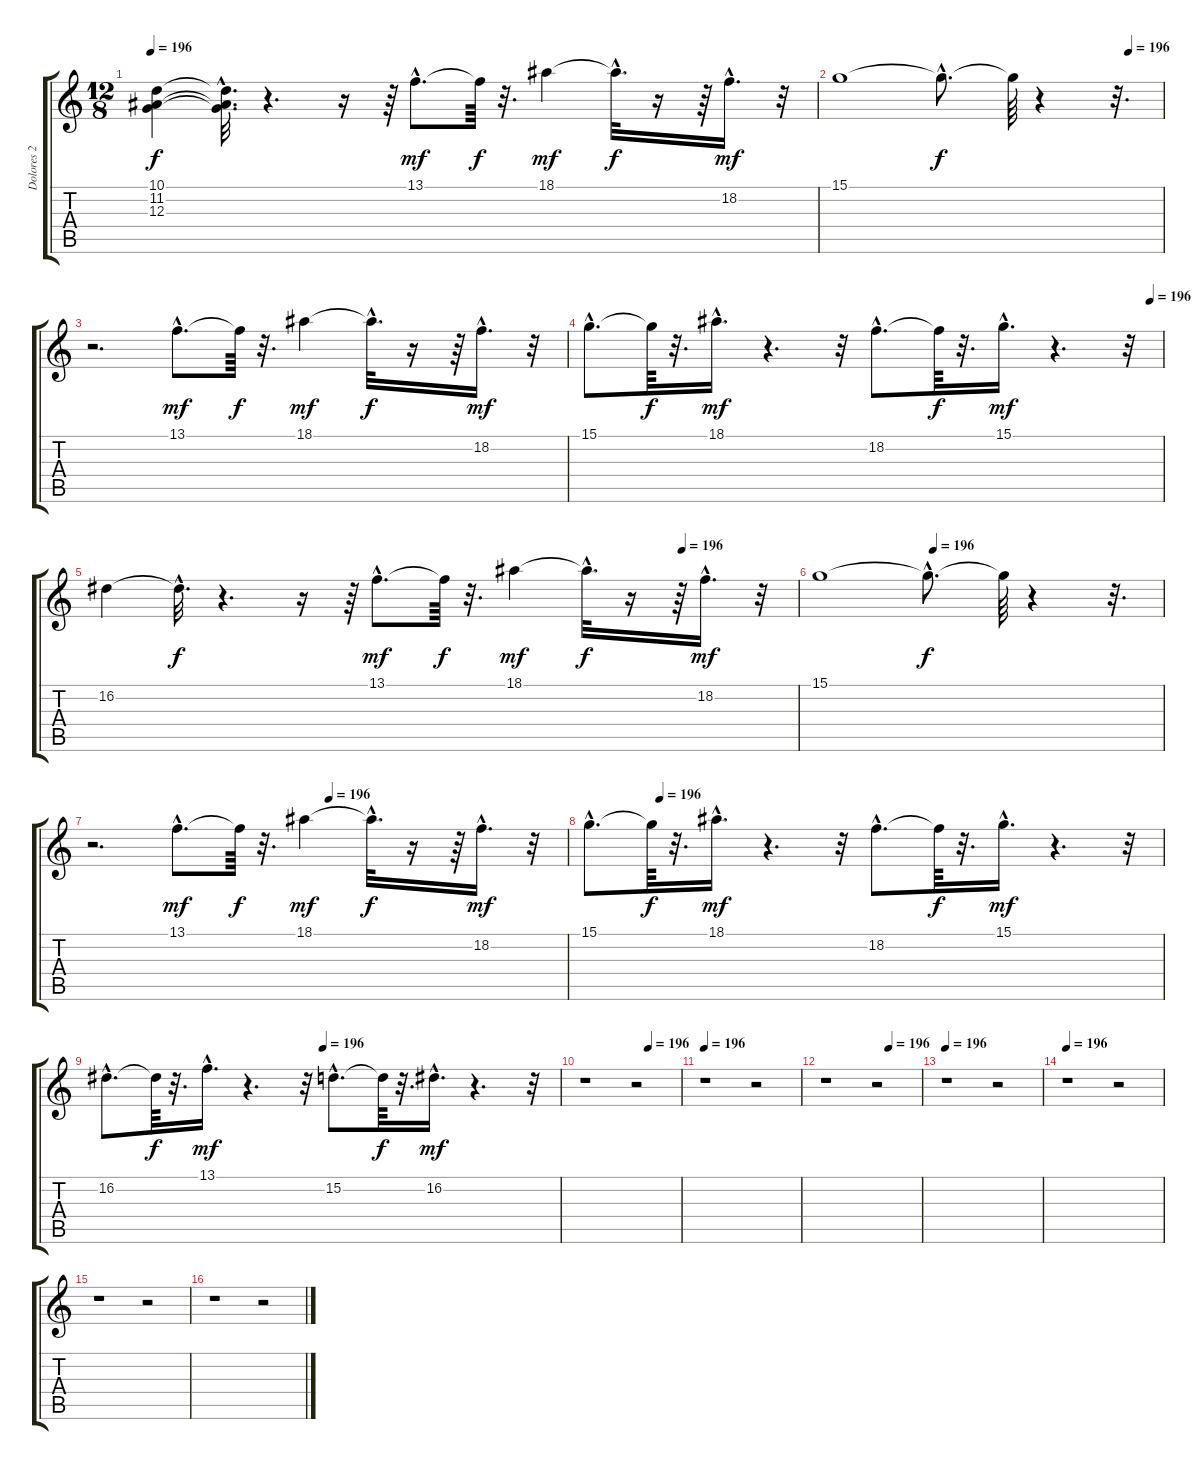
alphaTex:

\track ("Dolores 2" "Dolores 2") {instrument pad3polysynth}
\staff {score tabs}
\tuning (E4 B3 G3 D3 A2 E2) {hide}
\ts (12 8)
\tempo 196
\clef g2
\ks c
(10.1{t} 11.2{t} 12.3{t}).4{dy f} (10.1{hac t} 11.2{hac t} 12.3{hac t}).32{d} r.4{d} r.16 r.64 13.1{hac}.8{d dy mf} 13.1{t}.64{dy f} r.32{d} 18.1.4{dy mf} 18.1{hac t}.32{d dy f} r.16 r.64 18.2{hac}.16{d dy mf} r.32 |
\tempo (196 0.8958333333333334)
15.1.1 15.1{hac t}.8{d dy f} 15.1{t}.64 r.4 r.32{d} |
r.2{d} 13.1{hac}.8{d dy mf} 13.1{t}.64{dy f} r.32{d} 18.1.4{dy mf} 18.1{hac t}.32{d dy f} r.16 r.64 18.2{hac}.16{d dy mf} r.32 |
\tempo (196 0.9791666666666666)
15.1{hac}.8{d} 15.1{t}.64{dy f} r.32{d} 18.1{hac}.16{d dy mf} r.4{d} r.32 18.2{hac}.8{d} 18.2{t}.64{dy f} r.32{d} 15.1{hac}.16{d dy mf} r.4{d} r.32 |
\tempo (196 0.8333333333333334)
16.2.4 16.2{hac t}.32{d dy f} r.4{d} r.16 r.64 13.1{hac}.8{d dy mf} 13.1{t}.64{dy f} r.32{d} 18.1.4{dy mf} 18.1{hac t}.32{d dy f} r.16 r.64 18.2{hac}.16{d dy mf} r.32 |
\tempo (196 0.3333333333333333)
15.1.1 15.1{hac t}.8{d dy f} 15.1{t}.64 r.4 r.32{d} |
\tempo (196 0.5)
r.2{d} 13.1{hac}.8{d dy mf} 13.1{t}.64{dy f} r.32{d} 18.1.4{dy mf} 18.1{hac t}.32{d dy f} r.16 r.64 18.2{hac}.16{d dy mf} r.32 |
\tempo (196 0.125)
15.1{hac}.8{d} 15.1{t}.64{dy f} r.32{d} 18.1{hac}.16{d dy mf} r.4{d} r.32 18.2{hac}.8{d} 18.2{t}.64{dy f} r.32{d} 15.1{hac}.16{d dy mf} r.4{d} r.32 |
\tempo (196 0.4791666666666667)
16.2{hac}.8{d} 16.2{t}.64{dy f} r.32{d} 13.1{hac}.16{d dy mf} r.4{d} r.32 15.2{hac}.8{d} 15.2{t}.64{dy f} r.32{d} 16.2{hac}.16{d dy mf} r.4{d} r.32 |
\tempo (196 0.6666666666666666)
r.1 r.2 |
\tempo 196
r.1 r.2 |
\tempo (196 0.6666666666666666)
r.1 r.2 |
\tempo 196
r.1 r.2 |
\tempo 196
r.1 r.2 |
r.1 r.2 |
r.1 r.2
